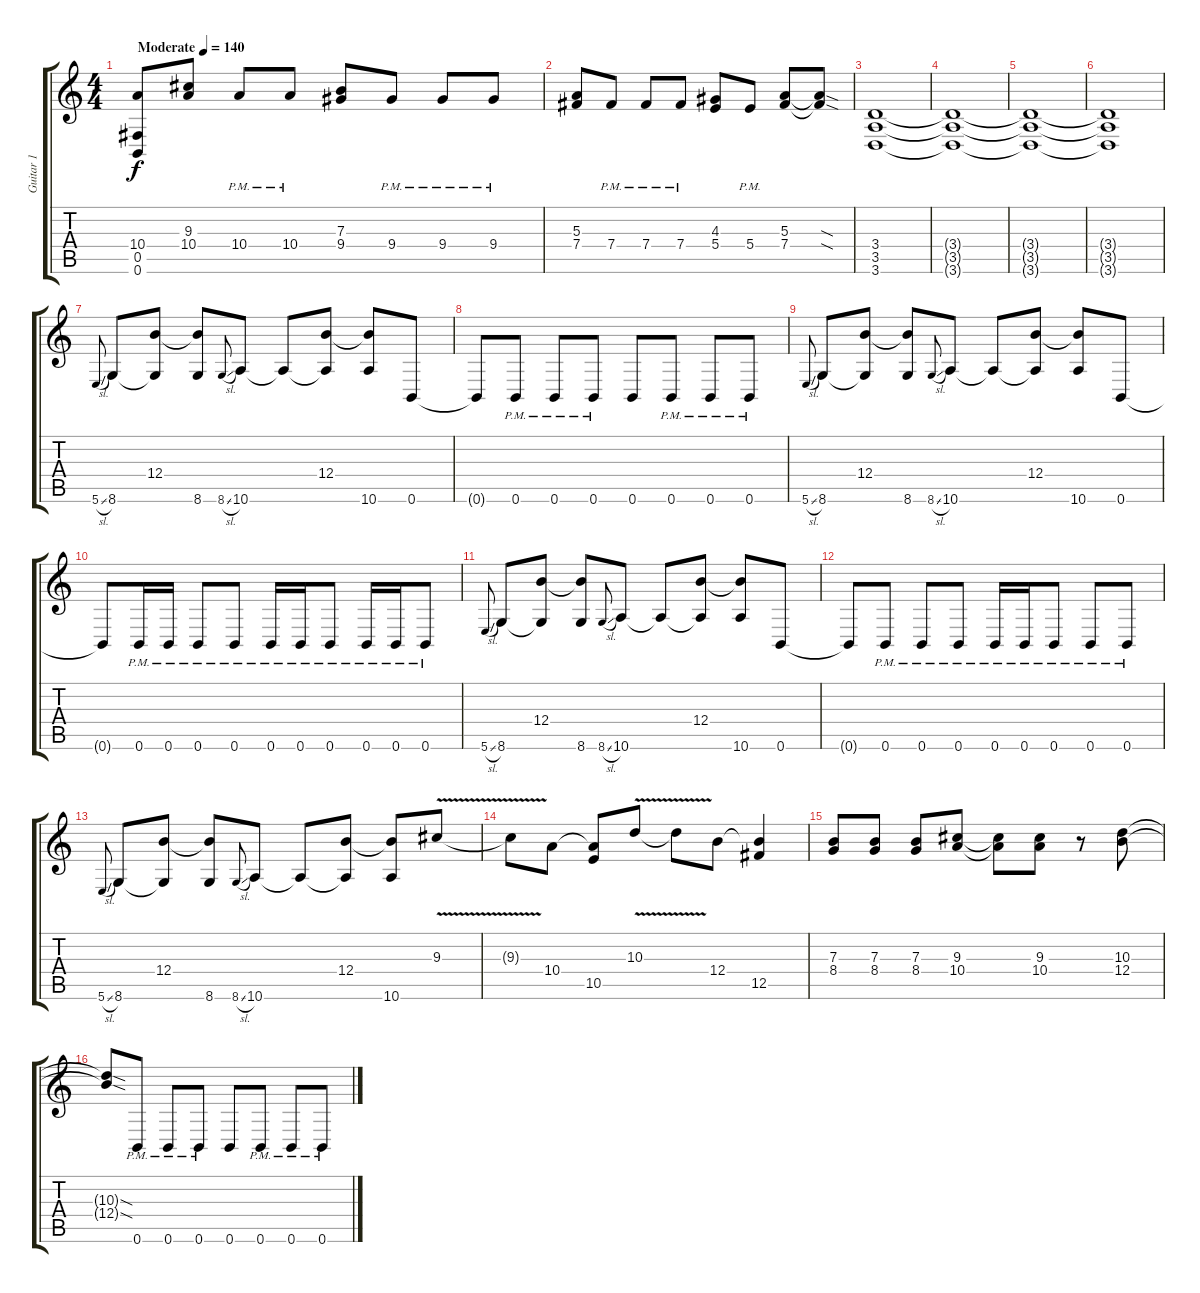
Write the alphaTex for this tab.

\track ("Guitar 1" "Guitar 1") {instrument distortionguitar}
\staff {score tabs}
\tuning (Db4 Ab3 E3 B2 Gb2 B1) {hide}
\ts (4 4)
\tempo (140 "Moderate")
\clef g2
\ks c
(10.4 0.5 0.6).8{dy f instrument distortionguitar} (9.3 10.4).8 10.4{pm}.8 10.4{pm}.8 (7.3 9.4).8 9.4{pm}.8 9.4{pm}.8 9.4{pm}.8 |
(5.3 7.4).8 7.4{pm}.8 7.4{pm}.8 7.4{pm}.8 (4.3 5.4).8 5.4{pm}.8 (5.3 7.4).8 (5.3{sod t} 7.4{sod t}).8 |
(3.4 3.5 3.6).1 |
(3.4{t} 3.5{t} 3.6{t}).1 |
(3.4{t} 3.5{t} 3.6{t}).1 |
(3.4{t} 3.5{t} 3.6{t}).1 |
5.6{sl}.8{gr onbeat} 8.6.8 (12.4 8.6{t}).8 (12.4{t} 8.6).8 8.6{sl}.8{gr onbeat} 10.6.8 10.6{t}.8 (12.4 10.6{t}).8 (12.4{t} 10.6).8 0.6.8 |
0.6{t}.8 0.6{pm}.8 0.6{pm}.8 0.6{pm}.8 0.6.8 0.6{pm}.8 0.6{pm}.8 0.6{pm}.8 |
5.6{sl}.8{gr onbeat} 8.6.8 (12.4 8.6{t}).8 (12.4{t} 8.6).8 8.6{sl}.8{gr onbeat} 10.6.8 10.6{t}.8 (12.4 10.6{t}).8 (12.4{t} 10.6).8 0.6.8 |
0.6{t}.8 0.6{pm}.16 0.6{pm}.16 0.6{pm}.8 0.6{pm}.8 0.6{pm}.16 0.6{pm}.16 0.6{pm}.8 0.6{pm}.16 0.6{pm}.16 0.6{pm}.8 |
5.6{sl}.8{gr onbeat} 8.6.8 (12.4 8.6{t}).8 (12.4{t} 8.6).8 8.6{sl}.8{gr onbeat} 10.6.8 10.6{t}.8 (12.4 10.6{t}).8 (12.4{t} 10.6).8 0.6.8 |
0.6{t}.8 0.6{pm}.8 0.6{pm}.8 0.6{pm}.8 0.6{pm}.16 0.6{pm}.16 0.6{pm}.8 0.6{pm}.8 0.6{pm}.8 |
5.6{sl}.8{gr onbeat} 8.6.8 (12.4 8.6{t}).8 (12.4{t} 8.6).8 8.6{sl}.8{gr onbeat} 10.6.8 10.6{t}.8 (12.4 10.6{t}).8 (12.4{t} 10.6).8 9.3{v}.8 |
9.3{t}.8 10.4.8 (10.4{t} 10.5).8 10.3{v}.8 10.3{t}.8 12.4.8 (12.4{t} 12.5).4 |
(7.3 8.4).8 (7.3 8.4).8 (7.3 8.4).8 (9.3 10.4).8 (9.3{t} 10.4{t}).8 (9.3 10.4).8 r.8 (10.3 12.4).8 |
(10.3{sod t} 12.4{sod t}).8 0.6{pm}.8 0.6{pm}.8 0.6{pm}.8 0.6.8 0.6{pm}.8 0.6{pm}.8 0.6{pm}.8
